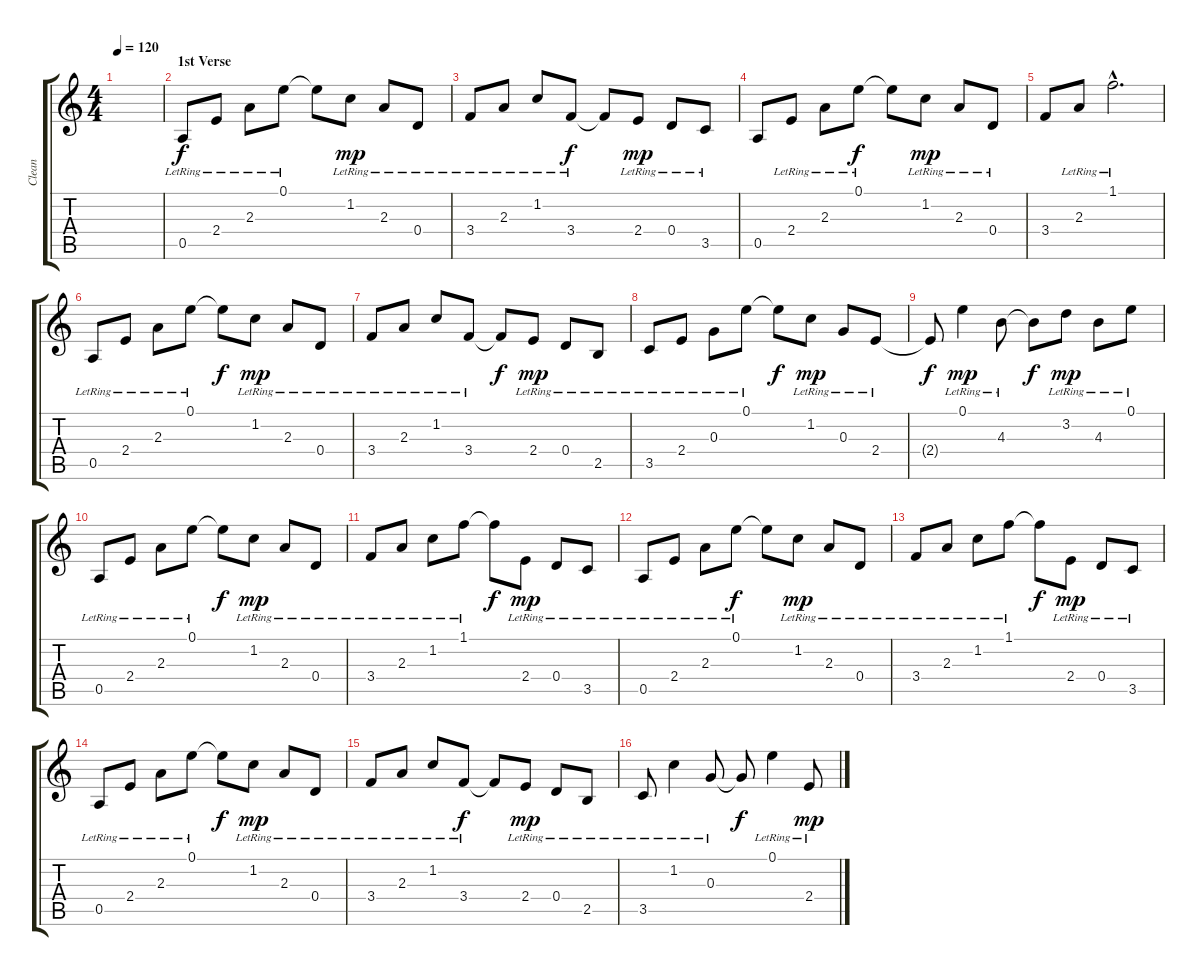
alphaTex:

\track ("Clean" "Clean") {instrument electricguitarclean}
\staff {score tabs}
\tuning (E4 B3 G3 D3 A2 E2) {hide}
\ts (4 4)
\tempo 120
\clef g2
\ks c
|
\section ("" "1st Verse")
0.5{lr}.8 2.4{lr}.8 2.3{lr}.8 0.1{lr}.8 0.1{t}.8{dy f} 1.2{lr}.8{dy mp} 2.3{lr}.8 0.4{lr}.8 |
3.4{lr}.8 2.3{lr}.8 1.2{lr}.8 3.4{lr}.8{dy f} 3.4{t}.8 2.4{lr}.8{dy mp} 0.4{lr}.8 3.5{lr}.8 |
0.5.8 2.4{lr}.8 2.3{lr}.8 0.1{lr}.8{dy f} 0.1{t}.8 1.2{lr}.8{dy mp} 2.3{lr}.8 0.4{lr}.8 |
3.4.8 2.3{lr}.8 1.1{hac lr}.2{d} |
0.5{lr}.8 2.4{lr}.8 2.3{lr}.8 0.1{lr}.8 0.1{t}.8{dy f} 1.2{lr}.8{dy mp} 2.3{lr}.8 0.4{lr}.8 |
3.4{lr}.8 2.3{lr}.8 1.2{lr}.8 3.4{lr}.8 3.4{t}.8{dy f} 2.4{lr}.8{dy mp} 0.4{lr}.8 2.5{lr}.8 |
3.5{lr}.8 2.4{lr}.8 0.3{lr}.8 0.1{lr}.8 0.1{t}.8{dy f} 1.2{lr}.8{dy mp} 0.3{lr}.8 2.4{lr}.8 |
2.4{t}.8{dy f} 0.1{lr}.4{dy mp} 4.3{lr}.8 4.3{t}.8{dy f} 3.2{lr}.8{dy mp} 4.3{lr}.8 0.1{lr}.8 |
0.5{lr}.8 2.4{lr}.8 2.3{lr}.8 0.1{lr}.8 0.1{t}.8{dy f} 1.2{lr}.8{dy mp} 2.3{lr}.8 0.4{lr}.8 |
3.4{lr}.8 2.3{lr}.8 1.2{lr}.8 1.1{lr}.8 1.1{t}.8{dy f} 2.4{lr}.8{dy mp} 0.4{lr}.8 3.5{lr}.8 |
0.5{lr}.8 2.4{lr}.8 2.3{lr}.8 0.1{lr}.8{dy f} 0.1{t}.8 1.2{lr}.8{dy mp} 2.3{lr}.8 0.4{lr}.8 |
3.4{lr}.8 2.3{lr}.8 1.2{lr}.8 1.1{lr}.8 1.1{t}.8{dy f} 2.4{lr}.8{dy mp} 0.4{lr}.8 3.5{lr}.8 |
0.5{lr}.8 2.4{lr}.8 2.3{lr}.8 0.1{lr}.8 0.1{t}.8{dy f} 1.2{lr}.8{dy mp} 2.3{lr}.8 0.4{lr}.8 |
3.4{lr}.8 2.3{lr}.8 1.2{lr}.8 3.4{lr}.8{dy f} 3.4{t}.8 2.4{lr}.8{dy mp} 0.4{lr}.8 2.5{lr}.8 |
3.5{lr}.8 1.2{lr}.4 0.3{lr}.8 0.3{t}.8{dy f} 0.1{lr}.4 2.4{lr}.8{dy mp}
